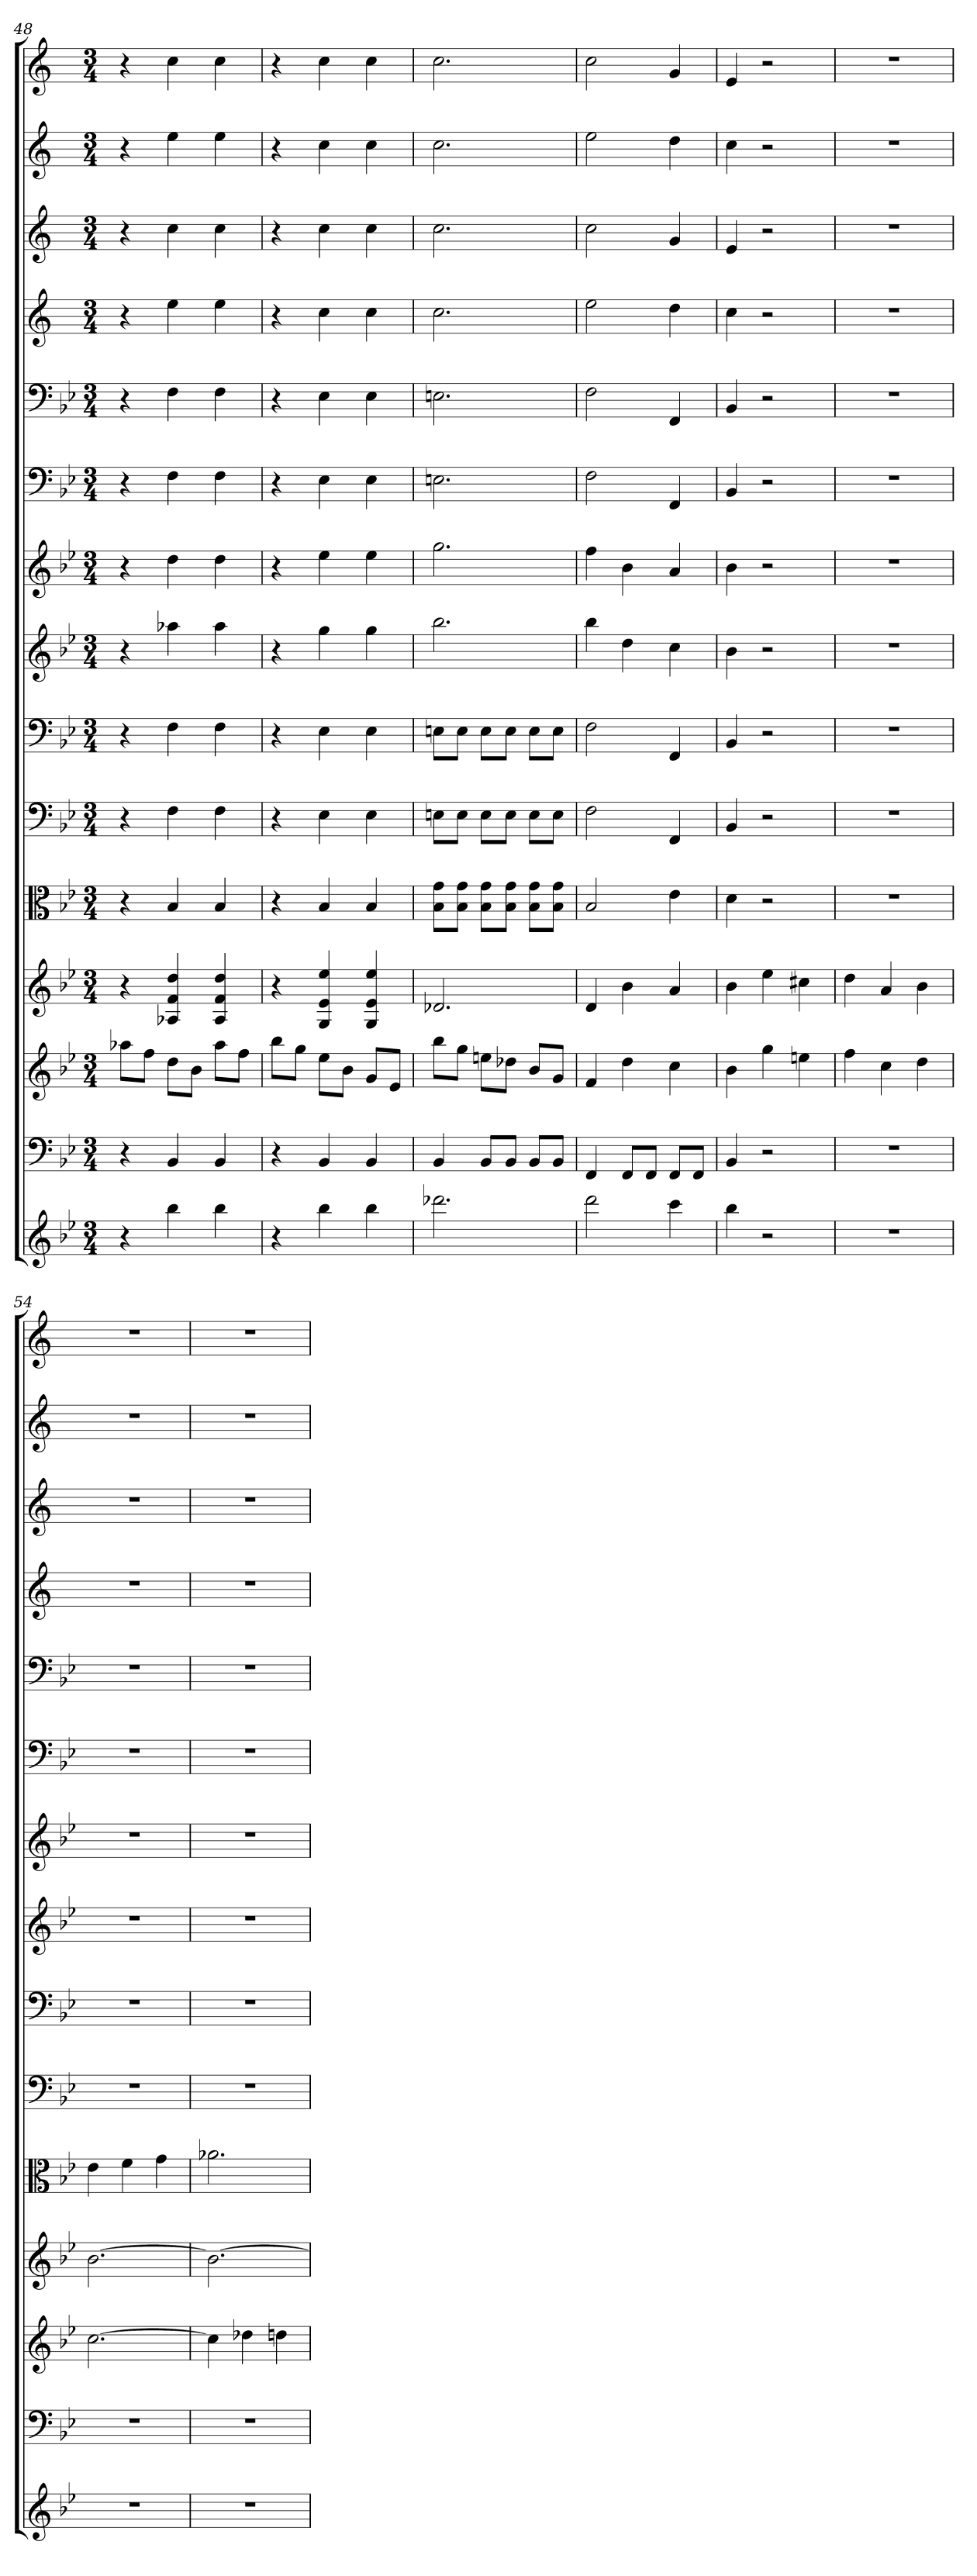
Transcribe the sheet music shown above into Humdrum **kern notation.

**kern	**kern	**kern	**kern	**kern	**kern	**kern	**kern	**kern	**kern	**kern	**kern	**kern	**kern	**kern
*part15	*part14	*part13	*part12	*part11	*part10	*part9	*part8	*part7	*part6	*part5	*part4	*part3	*part2	*part1
*staff15	*staff14	*staff13	*staff12	*staff11	*staff10	*staff9	*staff8	*staff7	*staff6	*staff5	*staff4	*staff3	*staff2	*staff1
*	*clefF4	*	*	*clefC3	*clefF4	*clefF4	*	*	*clefF4	*clefF4	*	*	*	*
*k[b-e-]	*k[b-e-]	*k[b-e-]	*k[b-e-]	*k[b-e-]	*k[b-e-]	*k[b-e-]	*k[b-e-]	*k[b-e-]	*k[b-e-]	*k[b-e-]	*k[]	*k[]	*k[]	*k[]
*M3/4	*M3/4	*M3/4	*M3/4	*M3/4	*M3/4	*M3/4	*M3/4	*M3/4	*M3/4	*M3/4	*M3/4	*M3/4	*M3/4	*M3/4
=48	=48	=48	=48	=48	=48	=48	=48	=48	=48	=48	=48	=48	=48	=48
4r	4r	8aa-XL	4r	4r	4r	4r	4r	4r	4r	4r	4r	4r	4r	4r
.	.	8ffJ	.	.	.	.	.	.	.	.	.	.	.	.
4bb-	4BB-	8ddL	4A-X 4f 4dd	4B-	4F	4F	4aa-X	4dd	4F	4F	4ee	4cc	4ee	4cc
.	.	8b-J	.	.	.	.	.	.	.	.	.	.	.	.
4bb-	4BB-	8aa-L	4A- 4f 4dd	4B-	4F	4F	4aa-	4dd	4F	4F	4ee	4cc	4ee	4cc
.	.	8ffJ	.	.	.	.	.	.	.	.	.	.	.	.
=49	=49	=49	=49	=49	=49	=49	=49	=49	=49	=49	=49	=49	=49	=49
4r	4r	8bb-L	4r	4r	4r	4r	4r	4r	4r	4r	4r	4r	4r	4r
.	.	8ggJ	.	.	.	.	.	.	.	.	.	.	.	.
4bb-	4BB-	8ee-L	4G 4e- 4ee-	4B-	4E-	4E-	4gg	4ee-	4E-	4E-	4cc	4cc	4cc	4cc
.	.	8b-J	.	.	.	.	.	.	.	.	.	.	.	.
4bb-	4BB-	8gL	4G 4e- 4ee-	4B-	4E-	4E-	4gg	4ee-	4E-	4E-	4cc	4cc	4cc	4cc
.	.	8e-J	.	.	.	.	.	.	.	.	.	.	.	.
=50	=50	=50	=50	=50	=50	=50	=50	=50	=50	=50	=50	=50	=50	=50
2.ddd-X	4BB-	8bb-L	2.d-X	8B-\ 8g\L	8En\L	8En\L	2.bb-	2.gg	2.En	2.En	2.cc	2.cc	2.cc	2.cc
.	.	8ggJ	.	8B-\ 8g\J	8E\J	8E\J	.	.	.	.	.	.	.	.
.	8BB-/L	8eenL	.	8B-\ 8g\L	8E\L	8E\L	.	.	.	.	.	.	.	.
.	8BB-/J	8dd-XJ	.	8B-\ 8g\J	8E\J	8E\J	.	.	.	.	.	.	.	.
.	8BB-/L	8b-L	.	8B-\ 8g\L	8E\L	8E\L	.	.	.	.	.	.	.	.
.	8BB-/J	8gJ	.	8B-\ 8g\J	8E\J	8E\J	.	.	.	.	.	.	.	.
=51	=51	=51	=51	=51	=51	=51	=51	=51	=51	=51	=51	=51	=51	=51
2ddd	4FF	4f	4d	2B-	2F	2F	4bb-	4ff	2F	2F	2ee	2cc	2ee	2cc
.	8FF/L	4dd	4b-	.	.	.	4dd	4b-	.	.	.	.	.	.
.	8FF/J	.	.	.	.	.	.	.	.	.	.	.	.	.
4ccc	8FF/L	4cc	4a	4e-	4FF	4FF	4cc	4a	4FF	4FF	4dd	4g	4dd	4g
.	8FF/J	.	.	.	.	.	.	.	.	.	.	.	.	.
=52	=52	=52	=52	=52	=52	=52	=52	=52	=52	=52	=52	=52	=52	=52
4bb-	4BB-	4b-	4b-	4d	4BB-	4BB-	4b-	4b-	4BB-	4BB-	4cc	4e	4cc	4e
2r	2r	4gg	4ee-	2r	2r	2r	2r	2r	2r	2r	2r	2r	2r	2r
.	.	4een	4cc#X	.	.	.	.	.	.	.	.	.	.	.
=53	=53	=53	=53	=53	=53	=53	=53	=53	=53	=53	=53	=53	=53	=53
2.r	2.r	4ff	4dd	2.r	2.r	2.r	2.r	2.r	2.r	2.r	2.r	2.r	2.r	2.r
.	.	4cc	4a	.	.	.	.	.	.	.	.	.	.	.
.	.	4dd	4b-	.	.	.	.	.	.	.	.	.	.	.
=54	=54	=54	=54	=54	=54	=54	=54	=54	=54	=54	=54	=54	=54	=54
2.r	2.r	[2.cc	[2.b-	4e-	2.r	2.r	2.r	2.r	2.r	2.r	2.r	2.r	2.r	2.r
.	.	.	.	4f	.	.	.	.	.	.	.	.	.	.
.	.	.	.	4g	.	.	.	.	.	.	.	.	.	.
=55	=55	=55	=55	=55	=55	=55	=55	=55	=55	=55	=55	=55	=55	=55
2.r	2.r	4cc]	2.b-_	2.a-X	2.r	2.r	2.r	2.r	2.r	2.r	2.r	2.r	2.r	2.r
.	.	4dd-X	.	.	.	.	.	.	.	.	.	.	.	.
.	.	4ddn	.	.	.	.	.	.	.	.	.	.	.	.
=	=	=	=	=	=	=	=	=	=	=	=	=	=	=
*-	*-	*-	*-	*-	*-	*-	*-	*-	*-	*-	*-	*-	*-	*-
